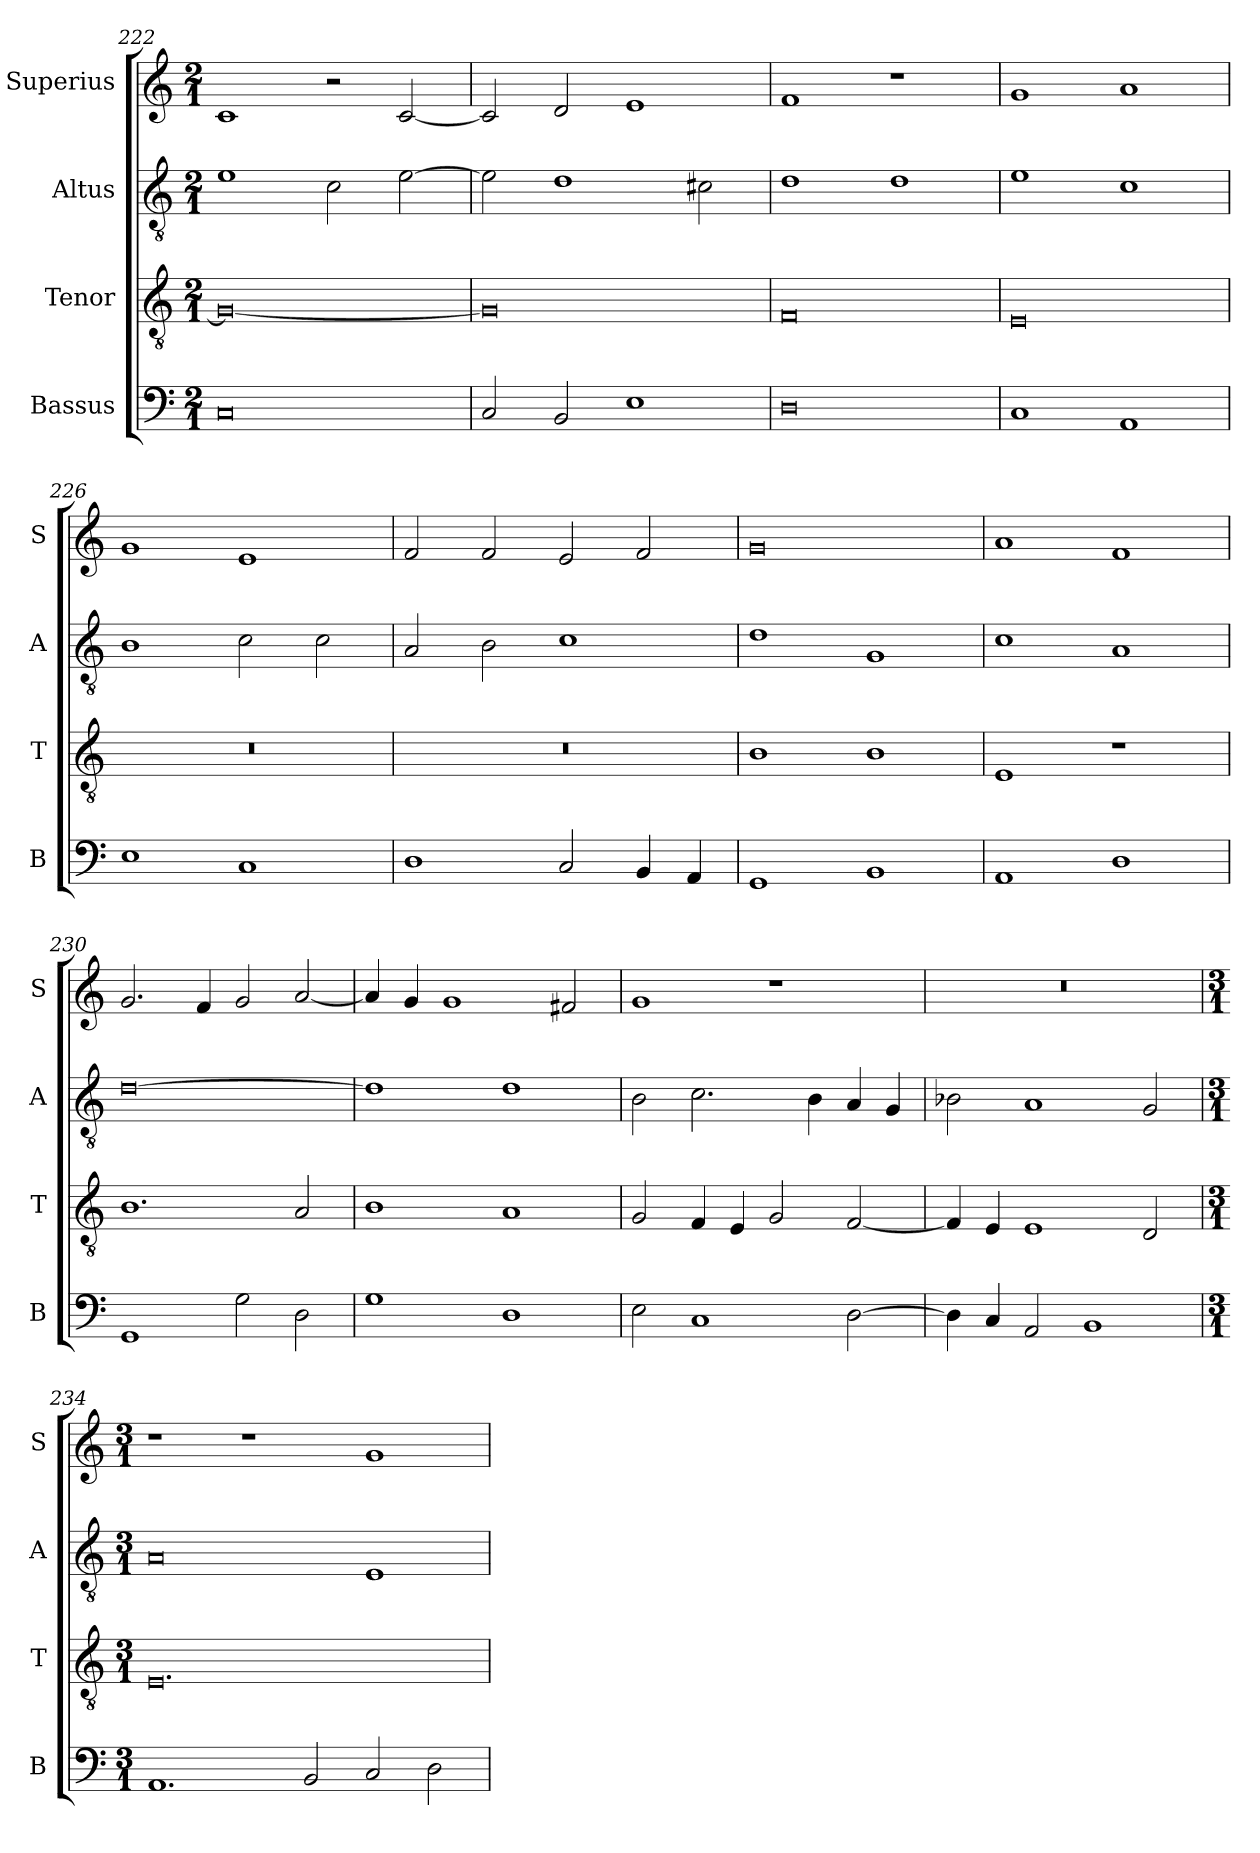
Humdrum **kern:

**kern	**kern	**kern	**kern
*part4	*part3	*part2	*part1
*staff4	*staff3	*staff2	*staff1
*I"Bassus	*I"Tenor	*I"Altus	*I"Superius
*I'B	*I'T	*I'A	*I'S
*clefF4	*clefGv2	*clefGv2	*clefG2
*k[]	*k[]	*k[]	*k[]
*M2/1	*M2/1	*M2/1	*M2/1
=222	=222	=222	=222
0C	0G_	1e	1c
.	.	2c	2r
.	.	[2e	[2c
=223	=223	=223	=223
2C	0G]	2e]	2c]
2BB	.	1d	2d
1E	.	.	1e
.	.	2c#X	.
=224	=224	=224	=224
0D	0F	1d	1f
.	.	1d	1r
=225	=225	=225	=225
1C	0E	1e	1g
1AA	.	1c	1a
=226	=226	=226	=226
1E	0r	1B	1g
1C	.	2c	1e
.	.	2c	.
=227	=227	=227	=227
1D	0r	2A	2f
.	.	2B	2f
2C	.	1c	2e
4BB	.	.	2f
4AA	.	.	.
=228	=228	=228	=228
1GG	1B	1d	0g
1BB	1B	1G	.
=229	=229	=229	=229
1AA	1E	1c	1a
1D	1r	1A	1f
=230	=230	=230	=230
1GG	1.B	[0d	2.g
.	.	.	4f
2G	.	.	2g
2D	2A	.	[2a
=231	=231	=231	=231
1G	1B	1d]	4a]
.	.	.	4g
.	.	.	1g
1D	1A	1d	.
.	.	.	2f#X
=232	=232	=232	=232
2E	2G	2B	1g
1C	4F	2.c	.
.	4E	.	.
.	2G	.	1r
.	.	4B	.
[2D	[2F	4A	.
.	.	4G	.
=233	=233	=233	=233
4D]	4F]	2B-X	0r
4C	4E	.	.
2AA	1E	1A	.
1BB	.	.	.
.	2D	2G	.
=234	=234	=234	=234
*M3/1	*M3/1	*M3/1	*M3/1
1.AA	0.E	0A	1r
.	.	.	1r
2BB	.	.	.
2C	.	1E	1g
2D	.	.	.
=	=	=	=
*-	*-	*-	*-
